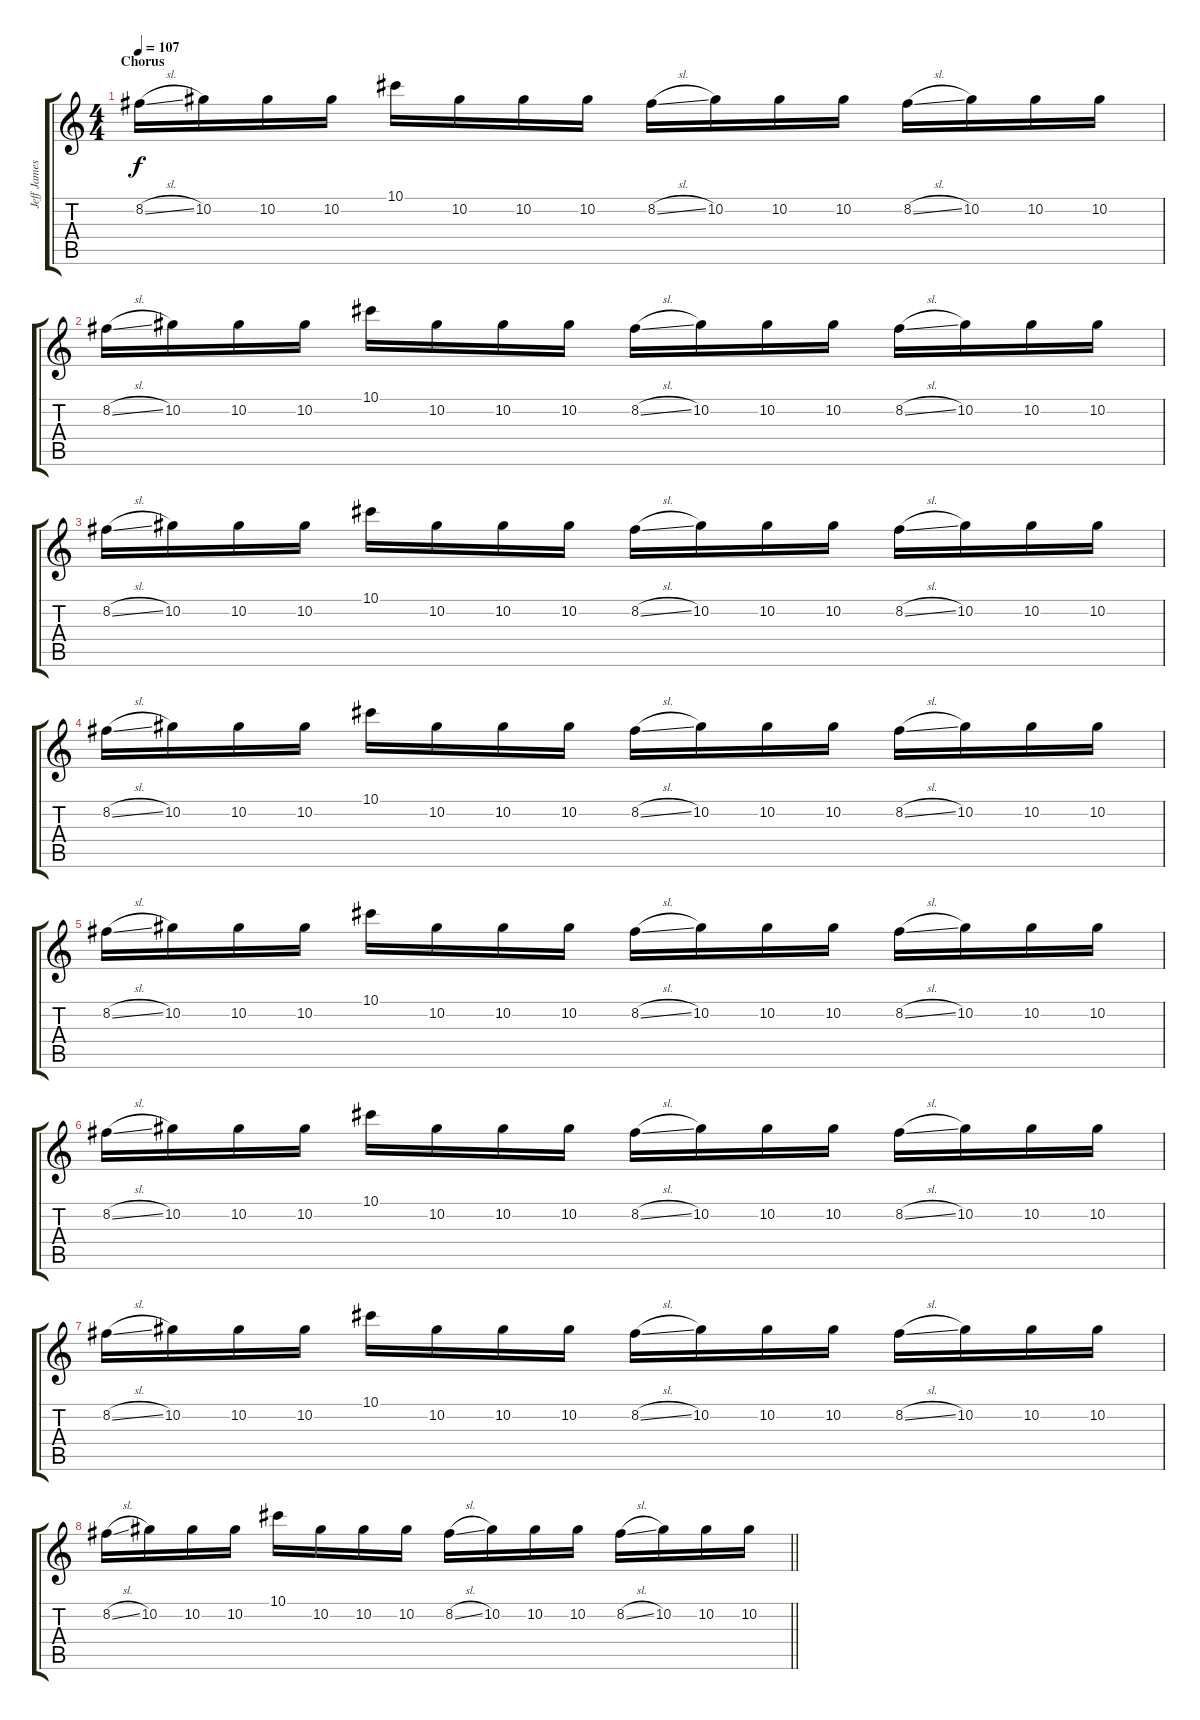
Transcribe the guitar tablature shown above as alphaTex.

\track ("Jeff James (Lead Guitar)" "Jeff James") {instrument distortionguitar}
\staff {score tabs}
\tuning (Eb4 Bb3 Gb3 Db3 Ab2 Db2) {hide}
\ts (4 4)
\section ("" "Chorus")
\tempo 107
\clef g2
\ks c
8.2{sl}.16{dy f volume 11} 10.2.16 10.2.16 10.2.16 10.1.16 10.2.16 10.2.16 10.2.16 8.2{sl}.16 10.2.16 10.2.16 10.2.16 8.2{sl}.16 10.2.16 10.2.16 10.2.16 |
8.2{sl}.16 10.2.16 10.2.16 10.2.16 10.1.16 10.2.16 10.2.16 10.2.16 8.2{sl}.16 10.2.16 10.2.16 10.2.16 8.2{sl}.16 10.2.16 10.2.16 10.2.16 |
8.2{sl}.16 10.2.16 10.2.16 10.2.16 10.1.16 10.2.16 10.2.16 10.2.16 8.2{sl}.16 10.2.16 10.2.16 10.2.16 8.2{sl}.16 10.2.16 10.2.16 10.2.16 |
8.2{sl}.16 10.2.16 10.2.16 10.2.16 10.1.16 10.2.16 10.2.16 10.2.16 8.2{sl}.16 10.2.16 10.2.16 10.2.16 8.2{sl}.16 10.2.16 10.2.16 10.2.16 |
8.2{sl}.16 10.2.16 10.2.16 10.2.16 10.1.16 10.2.16 10.2.16 10.2.16 8.2{sl}.16 10.2.16 10.2.16 10.2.16 8.2{sl}.16 10.2.16 10.2.16 10.2.16 |
8.2{sl}.16 10.2.16 10.2.16 10.2.16 10.1.16 10.2.16 10.2.16 10.2.16 8.2{sl}.16 10.2.16 10.2.16 10.2.16 8.2{sl}.16 10.2.16 10.2.16 10.2.16 |
8.2{sl}.16 10.2.16 10.2.16 10.2.16 10.1.16 10.2.16 10.2.16 10.2.16 8.2{sl}.16 10.2.16 10.2.16 10.2.16 8.2{sl}.16 10.2.16 10.2.16 10.2.16 |
\barLineRight lightlight
8.2{sl}.16 10.2.16 10.2.16 10.2.16 10.1.16 10.2.16 10.2.16 10.2.16 8.2{sl}.16 10.2.16 10.2.16 10.2.16 8.2{sl}.16 10.2.16 10.2.16 10.2.16
